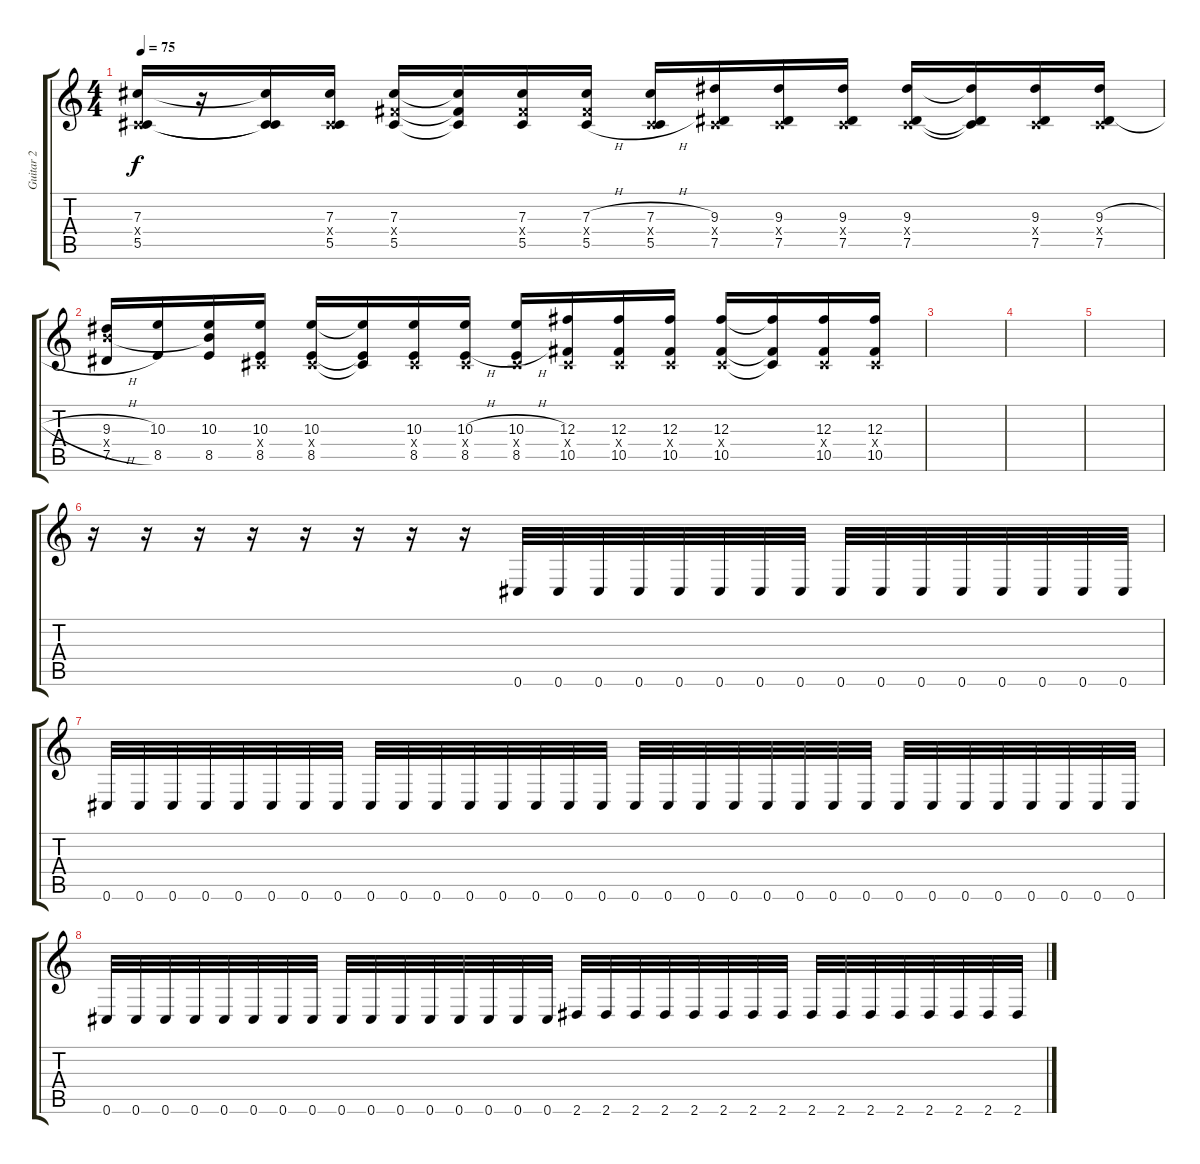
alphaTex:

\track ("Guitar 2" "Guitar 2") {instrument distortionguitar}
\staff {score tabs}
\tuning (Eb4 Bb3 Gb3 Db3 Ab2 Db2) {hide}
\ts (4 4)
\tempo 75
\clef g2
\ks c
(7.3 0.4{x} 5.5).16{dy f} r.16 (7.3{t} 0.4{t} 5.5{t}).16 (7.3 0.4{x} 5.5).16 (7.3 5.4{x} 5.5).16 (7.3{t} 5.4{t} 5.5{t}).16 (7.3 5.4{x} 5.5).16 (7.3{h} 5.4{x} 5.5{h}).16 (7.3{h} 0.4{x} 5.5{h}).16 (9.3 0.4{x} 7.5).16 (9.3 0.4{x} 7.5).16 (9.3 0.4{x} 7.5).16 (9.3 0.4{x} 7.5).16 (9.3{t} 0.4{t} 7.5{t}).16 (9.3 0.4{x} 7.5).16 (9.3{h} 0.4{x} 7.5{h}).16 |
(9.3{h} 10.4{x} 7.5{h}).16 (10.3 8.5).16 (10.3 10.4{t} 8.5).16 (10.3 0.4{x} 8.5).16 (10.3 0.4{x} 8.5).16 (10.3{t} 0.4{t} 8.5{t}).16 (10.3 0.4{x} 8.5).16 (10.3{h} 0.4{x} 8.5{h}).16 (10.3{h} 0.4{x} 8.5{h}).16 (12.3 0.4{x} 10.5).16 (12.3 0.4{x} 10.5).16 (12.3 0.4{x} 10.5).16 (12.3 0.4{x} 10.5).16 (12.3{t} 0.4{t} 10.5{t}).16 (12.3 0.4{x} 10.5).16 (12.3 0.4{x} 10.5).16 |
|
|
|
r.16 r.16 r.16 r.16 r.16 r.16 r.16 r.16 0.6.32 0.6.32 0.6.32 0.6.32 0.6.32 0.6.32 0.6.32 0.6.32 0.6.32 0.6.32 0.6.32 0.6.32 0.6.32 0.6.32 0.6.32 0.6.32 |
0.6.32 0.6.32 0.6.32 0.6.32 0.6.32 0.6.32 0.6.32 0.6.32 0.6.32 0.6.32 0.6.32 0.6.32 0.6.32 0.6.32 0.6.32 0.6.32 0.6.32 0.6.32 0.6.32 0.6.32 0.6.32 0.6.32 0.6.32 0.6.32 0.6.32 0.6.32 0.6.32 0.6.32 0.6.32 0.6.32 0.6.32 0.6.32 |
0.6.32 0.6.32 0.6.32 0.6.32 0.6.32 0.6.32 0.6.32 0.6.32 0.6.32 0.6.32 0.6.32 0.6.32 0.6.32 0.6.32 0.6.32 0.6.32 2.6.32 2.6.32 2.6.32 2.6.32 2.6.32 2.6.32 2.6.32 2.6.32 2.6.32 2.6.32 2.6.32 2.6.32 2.6.32 2.6.32 2.6.32 2.6.32
